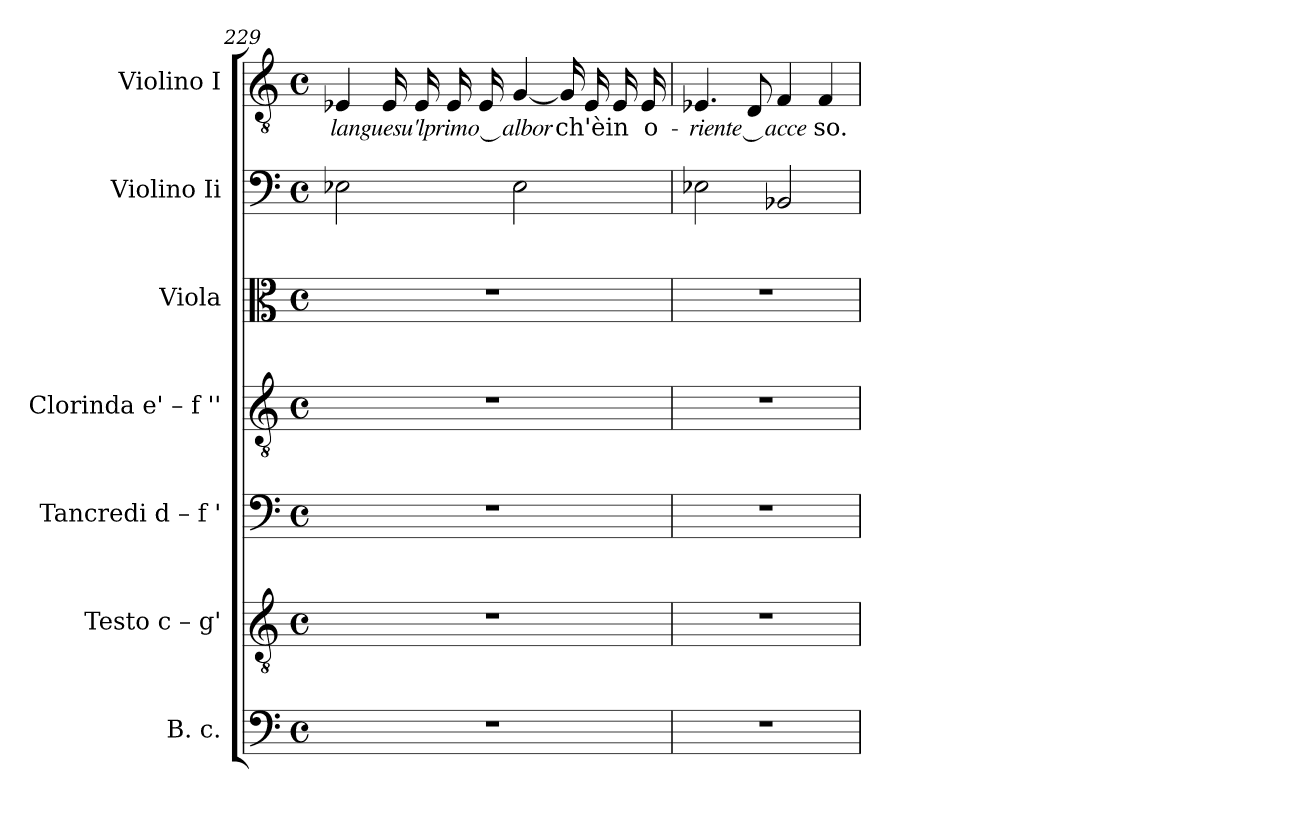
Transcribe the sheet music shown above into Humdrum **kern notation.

**kern	**kern	**kern	**kern	**kern	**kern	**kern	**text
*part7	*part6	*part5	*part4	*part3	*part2	*part1	*part1
*staff7	*staff6	*staff5	*staff4	*staff3	*staff2	*staff1	*staff1
*I"B. c.	*I"Testo  c – g'	*I"Tancredi  d – f '	*I"Clorinda  e' – f ''	*I"Viola	*I"Violino Ii	*I"Violino I	*
*clefF4	*clefGv2	*clefF4	*clefGv2	*clefC3	*clefF4	*clefGv2	*
*k[]	*k[]	*k[]	*k[]	*k[]	*k[]	*k[]	*
*C:	*C:	*C:	*C:	*C:	*C:	*C:	*
*M4/4	*M4/4	*M4/4	*M4/4	*M4/4	*M4/4	*M4/4	*
*met(c)	*met(c)	*met(c)	*met(c)	*met(c)	*met(c)	*met(c)	*
=229	=229	=229	=229	=229	=229	=229	=229
!	!	!	!	!	!	!	!LO:LY:b:cj
1r	1r	1r	1r	1r	2E-X\	4E-X/	languesu'lprimo‿albor
!	!	!	!	!	!	!	!LO:LY:b:cj
.	.	.	.	.	.	16E-/	.
!	!	!	!	!	!	!	!LO:LY:b:cj
.	.	.	.	.	.	16E-/	.
!	!	!	!	!	!	!	!LO:LY:b:cj
.	.	.	.	.	.	16E-/	.
!	!	!	!	!	!	!	!LO:LY:b:cj
.	.	.	.	.	.	16E-/	.
!	!	!	!	!	!	!	!LO:LY:b:cj
.	.	.	.	.	2E-\	[<4G/	.
!	!	!	!	!	!	!	!LO:LY:b:cj
.	.	.	.	.	.	16G/]	ch'èin
!	!	!	!	!	!	!	!LO:LY:b:cj
.	.	.	.	.	.	16E-/	.
!	!	!	!	!	!	!	!LO:LY:b:cj
.	.	.	.	.	.	16E-/	.
!	!	!	!	!	!	!	!LO:LY:b:cj
.	.	.	.	.	.	16E-/	o-
=230	=230	=230	=230	=230	=230	=230	=230
!	!	!	!	!	!	!	!LO:LY:b:cj
1r	1r	1r	1r	1r	2E-X\	4.E-X/	-riente‿acce-
!	!	!	!	!	!	!	!LO:LY:b:cj
.	.	.	.	.	.	8D/	--
!	!	!	!	!	!	!	!LO:LY:b:cj
.	.	.	.	.	2BB-X/	4F/	--
!	!	!	!	!	!	!	!LO:LY:b:cj
.	.	.	.	.	.	4F/	-so.
=	=	=	=	=	=	=	=
*-	*-	*-	*-	*-	*-	*-	*-
